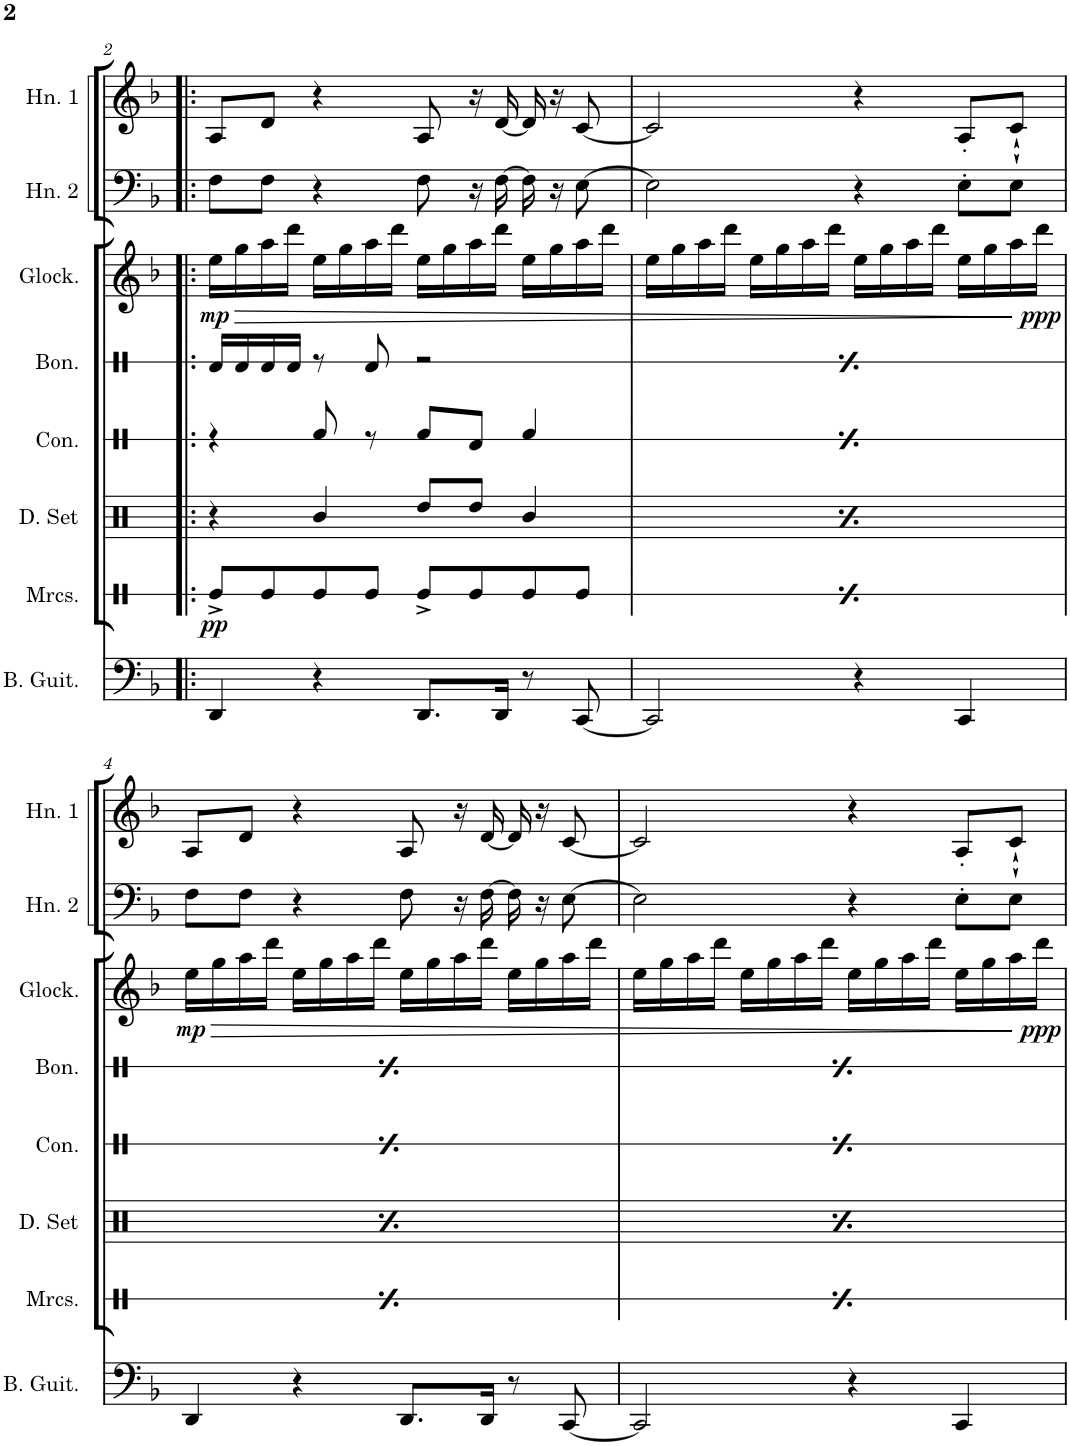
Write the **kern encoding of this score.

**kern	**kern	**dynam	**kern	**kern	**kern	**kern	**dynam	**kern	**kern	**kern
*part9	*part8	*part8	*part7	*part6	*part5	*part4	*part4	*part3	*part2	*part1
*staff9	*staff8	*staff8	*staff7	*staff6	*staff5	*staff4	*staff4	*staff3	*staff2	*staff1
*I"Bass Guitar	*I"Maracas	*	*I"Drumset	*I"Congas	*I"Bongos	*I"Glockenspiel	*	*I"Horn 2	*I"Horn 1	*I"Ocarina
*I'B. Guit.	*I'Mrcs.	*	*I'D. Set	*I'Con.	*I'Bon.	*I'Glock.	*	*I'Hn. 2	*I'Hn. 1	*I'Oc.
!!LO:PB:g=z
*clefF4	*clefX	*	*clefX	*clefX	*clefX	*clefG2	*	*clefF4	*clefG2	*clefG2
*	*	*	*	*	*	*	*	*Trd4c7	*Trd4c7	*
*k[b-]	*k[]	*	*k[]	*k[]	*k[]	*k[b-]	*	*k[b-]	*k[b-]	*k[b-]
*M4/4	*M4/4	*	*M4/4	*M4/4	*M4/4	*M4/4	*	*M4/4	*M4/4	*M4/4
*met(c)	*met(c)	*	*met(c)	*met(c)	*met(c)	*met(c)	*	*met(c)	*met(c)	*met(c)
=2!|:	=2!|:	=2!|:	=2!|:	=2!|:	=2!|:	=2!|:	=2!|:	=2!|:	=2!|:	=2!|:
!	!	!LO:DY:b	!	!	!	!	!LO:HP:b	!	!	!
!	!	!	!	!	!	!	!LO:DY:n=1:b	!	!	!
4DD/	8Re^/L	pp	4r	4r	16Rd/LL	16ee\LL	> mp	8F\L	8A/L	1r
.	.	.	.	.	16Rd/	16gg\	.	.	.	.
.	8Re/	.	.	.	16Rd/	16aa\	.	8F\J	8d/J	.
.	.	.	.	.	16Rd/JJ	16ddd\JJ	.	.	.	.
4r	8Re/	.	4R/	8Rf/	8r	16ee\LL	.	4r	4r	.
.	.	.	.	.	.	16gg\	.	.	.	.
.	8Re/J	.	.	8r	8Rd/	16aa\	.	.	.	.
.	.	.	.	.	.	16ddd\JJ	.	.	.	.
8.DD/L	8Re^/L	.	8Rdd/L	8Rf/L	2r	16ee\LL	.	8F\	8A/	.
.	.	.	.	.	.	16gg\	.	.	.	.
.	8Re/	.	8Rdd/J	8Rd/J	.	16aa\	.	16r	16r	.
16DD/Jk	.	.	.	.	.	16ddd\JJ	.	[16F\	[16d/	.
8r	8Re/	.	4R/	4Rf/	.	16ee\LL	.	16F\]	16d/]	.
.	.	.	.	.	.	16gg\	.	16r	16r	.
[8CC/	8Re/J	.	.	.	.	16aa\	.	[8E\	[8c/	.
.	.	.	.	.	.	16ddd\JJ	.	.	.	.
=3	=3	=3	=3	=3	=3	=3	=3	=3	=3	=3
!	!	!LO:DY:b	!	!	!	!	!	!	!	!
2CC/]	8Re^/L	pp	4r	4r	16Rd/LL	16ee\LL	.	2E\]	2c/]	1r
.	.	.	.	.	16Rd/	16gg\	.	.	.	.
.	8Re/	.	.	.	16Rd/	16aa\	.	.	.	.
.	.	.	.	.	16Rd/JJ	16ddd\JJ	.	.	.	.
.	8Re/	.	4R/	8Rf/	8r	16ee\LL	.	.	.	.
.	.	.	.	.	.	16gg\	.	.	.	.
.	8Re/J	.	.	8r	8Rd/	16aa\	.	.	.	.
.	.	.	.	.	.	16ddd\JJ	.	.	.	.
4r	8Re^/L	.	8Rdd/L	8Rf/L	2r	16ee\LL	.	4r	4r	.
.	.	.	.	.	.	16gg\	.	.	.	.
.	8Re/	.	8Rdd/J	8Rd/J	.	16aa\	.	.	.	.
.	.	.	.	.	.	16ddd\JJ	.	.	.	.
4CC/	8Re/	.	4R/	4Rf/	.	16ee\LL	.	8E'\L	8A'/L	.
.	.	.	.	.	.	16gg\	.	.	.	.
.	8Re/J	.	.	.	.	16aa\	.	8E`\J	8c`/J	.
!	!	!	!	!	!	!	!LO:DY:n=1:b	!	!	!
.	.	.	.	.	.	16ddd\JJ	] ppp	.	.	.
!!LO:LB:g=z
=4	=4	=4	=4	=4	=4	=4	=4	=4	=4	=4
!	!	!LO:DY:b	!	!	!	!	!LO:HP:b	!	!	!
!	!	!	!	!	!	!	!LO:DY:n=1:b	!	!	!
4DD/	8Re^/L	pp	4r	4r	16Rd/LL	16ee\LL	> mp	8F\L	8A/L	1r
.	.	.	.	.	16Rd/	16gg\	.	.	.	.
.	8Re/	.	.	.	16Rd/	16aa\	.	8F\J	8d/J	.
.	.	.	.	.	16Rd/JJ	16ddd\JJ	.	.	.	.
4r	8Re/	.	4R/	8Rf/	8r	16ee\LL	.	4r	4r	.
.	.	.	.	.	.	16gg\	.	.	.	.
.	8Re/J	.	.	8r	8Rd/	16aa\	.	.	.	.
.	.	.	.	.	.	16ddd\JJ	.	.	.	.
8.DD/L	8Re^/L	.	8Rdd/L	8Rf/L	2r	16ee\LL	.	8F\	8A/	.
.	.	.	.	.	.	16gg\	.	.	.	.
.	8Re/	.	8Rdd/J	8Rd/J	.	16aa\	.	16r	16r	.
16DD/Jk	.	.	.	.	.	16ddd\JJ	.	[16F\	[16d/	.
8r	8Re/	.	4R/	4Rf/	.	16ee\LL	.	16F\]	16d/]	.
.	.	.	.	.	.	16gg\	.	16r	16r	.
[8CC/	8Re/J	.	.	.	.	16aa\	.	[8E\	[8c/	.
.	.	.	.	.	.	16ddd\JJ	.	.	.	.
=5	=5	=5	=5	=5	=5	=5	=5	=5	=5	=5
!	!	!LO:DY:b	!	!	!	!	!	!	!	!
2CC/]	8Re^/L	pp	4r	4r	16Rd/LL	16ee\LL	.	2E\]	2c/]	1r
.	.	.	.	.	16Rd/	16gg\	.	.	.	.
.	8Re/	.	.	.	16Rd/	16aa\	.	.	.	.
.	.	.	.	.	16Rd/JJ	16ddd\JJ	.	.	.	.
.	8Re/	.	4R/	8Rf/	8r	16ee\LL	.	.	.	.
.	.	.	.	.	.	16gg\	.	.	.	.
.	8Re/J	.	.	8r	8Rd/	16aa\	.	.	.	.
.	.	.	.	.	.	16ddd\JJ	.	.	.	.
4r	8Re^/L	.	8Rdd/L	8Rf/L	2r	16ee\LL	.	4r	4r	.
.	.	.	.	.	.	16gg\	.	.	.	.
.	8Re/	.	8Rdd/J	8Rd/J	.	16aa\	.	.	.	.
.	.	.	.	.	.	16ddd\JJ	.	.	.	.
4CC/	8Re/	.	4R/	4Rf/	.	16ee\LL	.	8E'\L	8A'/L	.
.	.	.	.	.	.	16gg\	.	.	.	.
.	8Re/J	.	.	.	.	16aa\	.	8E`\J	8c`/J	.
!	!	!	!	!	!	!	!LO:DY:n=1:b	!	!	!
.	.	.	.	.	.	16ddd\JJ	] ppp	.	.	.
=	=	=	=	=	=	=	=	=	=	=
*-	*-	*-	*-	*-	*-	*-	*-	*-	*-	*-
